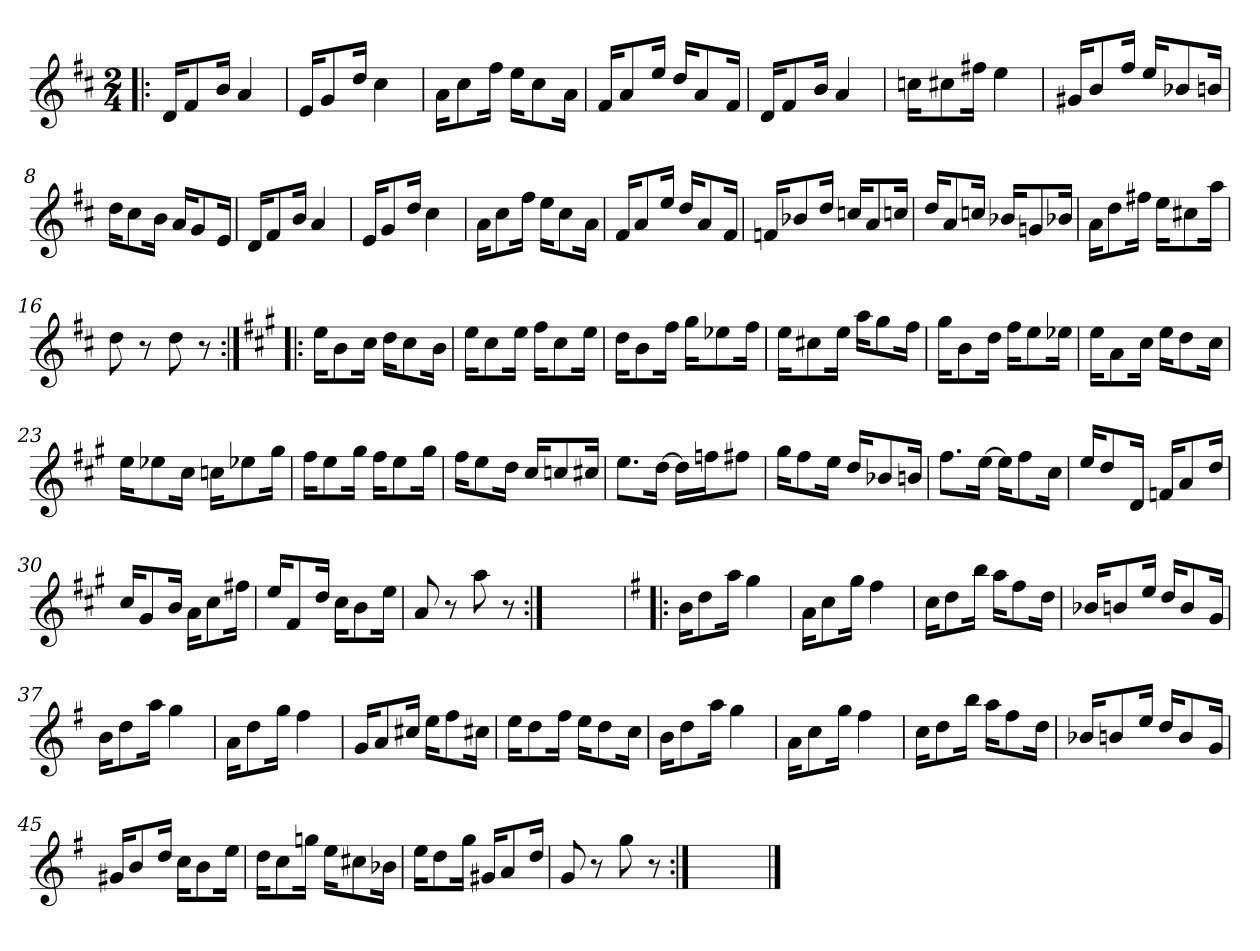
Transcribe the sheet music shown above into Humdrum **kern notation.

**kern
*part1
*staff1
*clefG2
*k[f#c#]
*D:
*M2/4
=1!|:
16d/KL
8f#/
16b/Jk
4a/
=2
16e/KL
8g/
16dd/Jk
4cc#\
=3
16a\KL
8cc#\
16ff#\Jk
16ee\KL
8cc#\
16a\Jk
=4
16f#/KL
8a/
16ee/Jk
16dd/KL
8a/
16f#/Jk
=5
16d/KL
8f#/
16b/Jk
4a/
=6
16ccn\KL
8cc#X\
16ff#X\Jk
4ee\
!!LO:LB:g=z
=7
16g#X/KL
8b/
16ff#/Jk
16ee/KL
8b-X/
16bn/Jk
=8
16dd\KL
8cc#\
16b\Jk
16a/KL
8g/
16e/Jk
=9
16d/KL
8f#/
16b/Jk
4a/
=10
16e/KL
8g/
16dd/Jk
4cc#\
=11
16a\KL
8cc#\
16ff#\Jk
16ee\KL
8cc#\
16a\Jk
!!LO:LB:g=z
=12
16f#/KL
8a/
16ee/Jk
16dd/KL
8a/
16f#/Jk
=13
16fn/KL
8b-X/
16dd/Jk
16ccn/KL
8a/
16ccn/Jk
=14
16dd/KL
8a/
16ccn/Jk
16b-X/KL
8gn/
16b-X/Jk
=15
16a\KL
8dd\
16ff#X\Jk
16ee\KL
8cc#X\
16aa\Jk
=16
8dd\
8r
8dd\
8r
!!LO:LB:g=z
=17:|!|:
*k[f#c#g#]
*A:
16ee\KL
8b\
16cc#\Jk
16dd\KL
8cc#\
16b\Jk
=18
16ee\KL
8cc#\
16ee\Jk
16ff#\KL
8cc#\
16ee\Jk
=19
16dd\KL
8b\
16ff#\Jk
16gg#\KL
8ee-X\
16ff#\Jk
=20
16ee\KL
8cc#X\
16ee\Jk
16aa\KL
8gg#\
16ff#\Jk
=21
16gg#\KL
8b\
16dd\Jk
16ff#\KL
8ee\
16ee-X\Jk
!!LO:LB:g=z
=22
16ee\KL
8a\
16cc#\Jk
16ee\KL
8dd\
16cc#\Jk
=23
16ee\KL
8ee-X\
16cc#\Jk
16ccn\KL
8ee-X\
16gg#\Jk
=24
16ff#\KL
8ee\
16gg#\Jk
16ff#\KL
8ee\
16gg#\Jk
=25
16ff#\KL
8ee\
16dd\Jk
16cc#/KL
8ccn/
16cc#X/Jk
!!LO:LB:g=z
=26
8.ee\L
[16dd\Jk
16dd\LL]
16ffn\J
8ff#X\J
=27
16gg#\KL
8ff#\
16ee\Jk
16dd/KL
8b-X/
16bn/Jk
=28
8.ff#\L
[16ee\Jk
16ee\KL]
8ff#\
16cc#\Jk
=29
16ee/KL
8dd/
16d/Jk
16fn/KL
8a/
16dd/Jk
=30
16cc#/KL
8g#/
16b/Jk
16a\KL
8cc#\
16ff#X\Jk
!!LO:LB:g=z
=31
16ee/KL
8f#/
16dd/Jk
16cc#\KL
8b\
16ee\Jk
=32
8a/
8r
8aa\
8r
=32X321:|!
2ryy
=33!|:
*k[f#]
*G:
16b\KL
8dd\
16aa\Jk
4gg\
=34
16a\KL
8cc\
16gg\Jk
4ff#\
!!LO:LB:g=z
=35
16cc\KL
8dd\
16bb\Jk
16aa\KL
8ff#\
16dd\Jk
=36
16b-X/KL
8bn/
16ee/Jk
16dd/KL
8b/
16g/Jk
=37
16b\KL
8dd\
16aa\Jk
4gg\
=38
16a\KL
8dd\
16gg\Jk
4ff#\
=39
16g/KL
8a/
16cc#X/Jk
16ee\KL
8ff#\
16cc#X\Jk
!!LO:LB:g=z
=40
16ee\KL
8dd\
16ff#\Jk
16ee\KL
8dd\
16cc\Jk
=41
16b\KL
8dd\
16aa\Jk
4gg\
=42
16a\KL
8cc\
16gg\Jk
4ff#\
=43
16cc\KL
8dd\
16bb\Jk
16aa\KL
8ff#\
16dd\Jk
=44
16b-X/KL
8bn/
16ee/Jk
16dd/KL
8b/
16g/Jk
!!LO:LB:g=z
=45
16g#X/KL
8b/
16dd/Jk
16cc\KL
8b\
16ee\Jk
=46
16dd\KL
8cc\
16ggn\Jk
16ee\KL
8cc#X\
16b-X\Jk
=47
16ee\KL
8dd\
16gg\Jk
16g#X/KL
8a/
16dd/Jk
=48
8g/
8r
8gg\
8r
=49:|!
2ryy
==
*-
